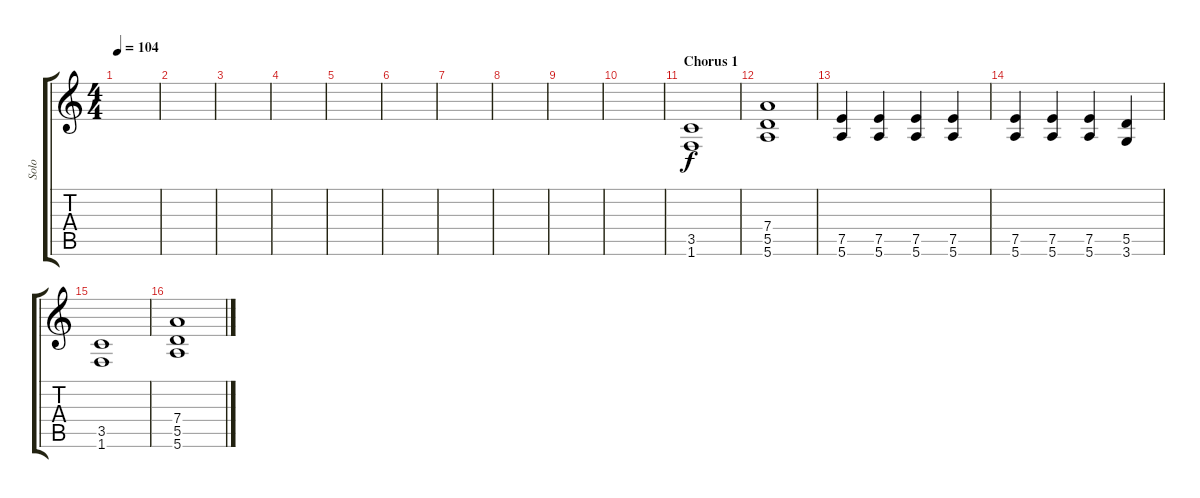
\track ("Solo" "Solo") {instrument distortionguitar}
\staff {score tabs}
\tuning (E4 B3 G3 D3 A2 E2) {hide}
\ts (4 4)
\tempo 104
\clef g2
\ks c
|
|
|
|
|
|
|
|
|
|
\section ("" "Chorus 1")
(3.5 1.6).1 |
(7.4 5.5 5.6).1 |
(7.5 5.6).4 (7.5 5.6).4 (7.5 5.6).4 (7.5 5.6).4 |
(7.5 5.6).4 (7.5 5.6).4 (7.5 5.6).4 (5.5 3.6).4 |
(3.5 1.6).1 |
(7.4 5.5 5.6).1
